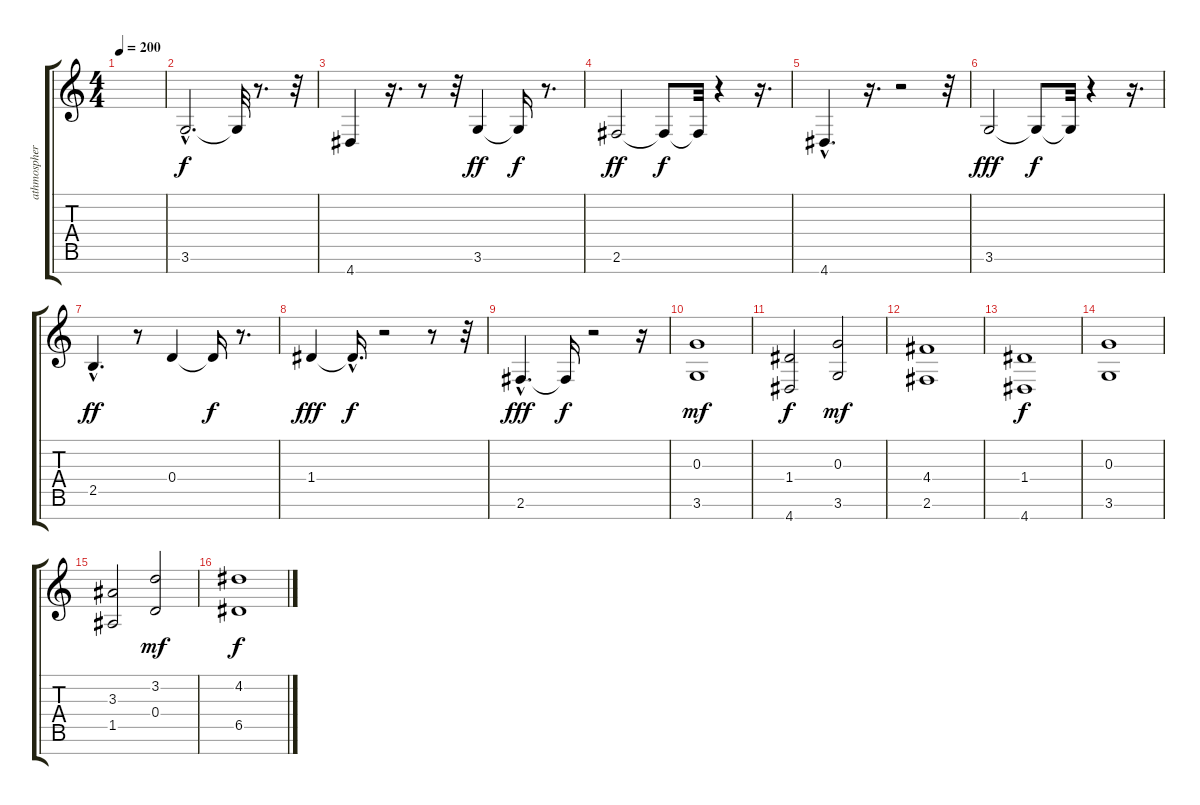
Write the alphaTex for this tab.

\track ("athmosphere" "athmospher") {instrument contrabass}
\staff {score tabs}
\tuning (E4 B3 G3 D3 A2 E2 B1) {hide}
\ts (4 4)
\tempo 200
\clef g2
\ks c
|
3.6{hac}.2{d instrument timpani} 3.6{t}.32{dy f} r.8{d} r.32 |
4.7.4 r.16{d} r.8 r.32 3.6.4{dy ff} 3.6{t}.16{dy f} r.8{d} |
2.6.2{dy ff} 2.6{t}.8{dy f} 2.6{t}.32 r.4 r.16{d} |
4.7{hac}.4{d} r.16{d} r.2 r.32 |
3.6.2{dy fff} 3.6{t}.8{dy f} 3.6{t}.32 r.4 r.16{d} |
2.5{hac}.4{d dy ff} r.8 0.4.4 0.4{t}.16{dy f} r.8{d} |
1.4.4{dy fff} 1.4{hac t}.16{d dy f} r.2 r.8 r.32 |
2.6{hac}.4{d dy fff} 2.6{t}.16{dy f} r.2 r.16 |
(0.3 3.6).1{dy mf instrument contrabass} |
(1.4 4.7).2{dy f} (0.3 3.6).2{dy mf} |
(4.4 2.6).1 |
(1.4 4.7).1{dy f} |
(0.3 3.6).1 |
(3.3 1.5).2 (3.2 0.4).2{dy mf} |
(4.2 6.5).1{dy f}
